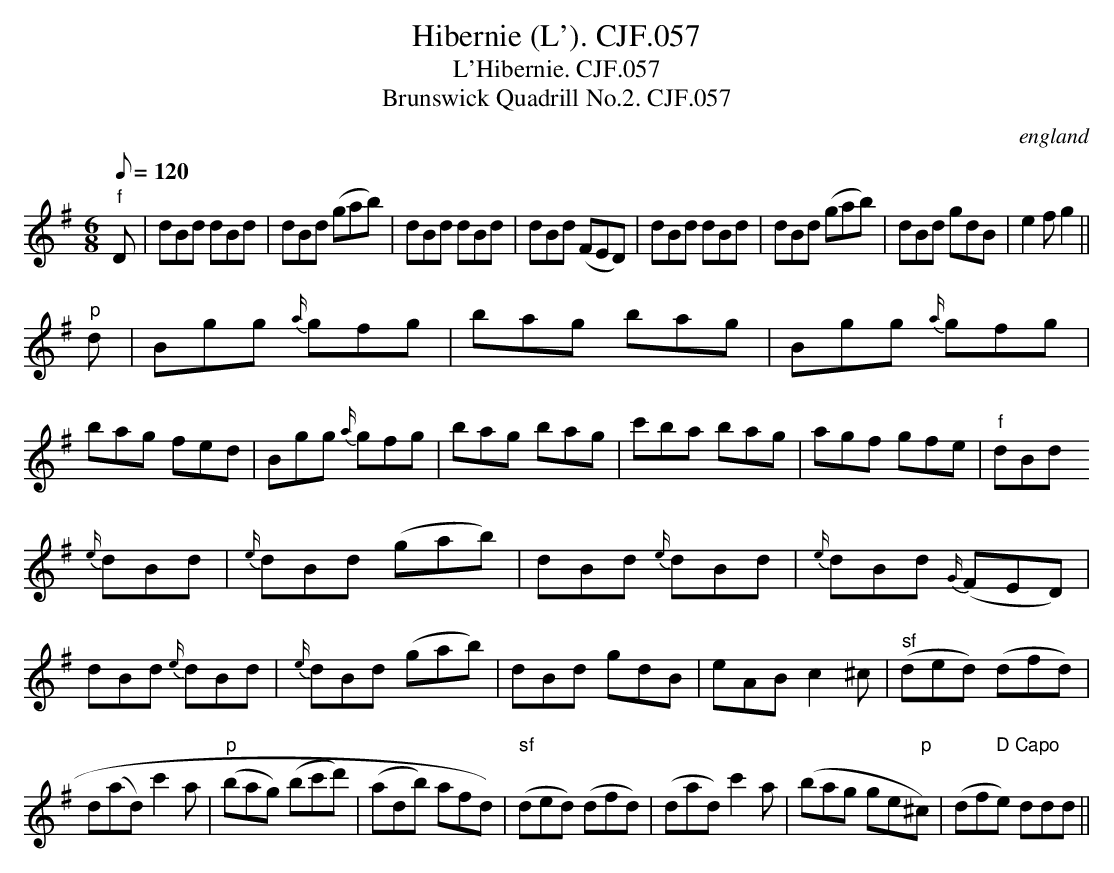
X:1
T:Hibernie (L'). CJF.057
T:L'Hibernie. CJF.057
T:Brunswick Quadrill No.2. CJF.057
O:england
M:6/8
L:1/8
Q:120
K:G
"f"D|dBd dBd|dBd (gab)|dBd dBd|dBd (FED)|\
dBd dBd|dBd (gab)|dBd gdB|e2fg2h||
"p"d|Bgg {a/}gfg|bag bag|Bgg {a/}gfg|bag fed|\
Bgg {a/}gfg|bag bag|c'ba bag|agf gfe|"f"dBd
{e/}dBd|{e/}dBd (gab)|dBd {e/}dBd|{e/}dBd {G/}(FED)|\
dBd {e/}dBd|{e/}dBd (gab)|dBd gdB|eABc2^c|"sf"(ded) (dfd)|
d(ad)c'2a|"p"(bag) (bc'd')|(adb) afd)|"sf"(ded) (dfd)|\
(dad)c'2a|(bag ge" p"^c)|(df" D Capo"e) ddd||
